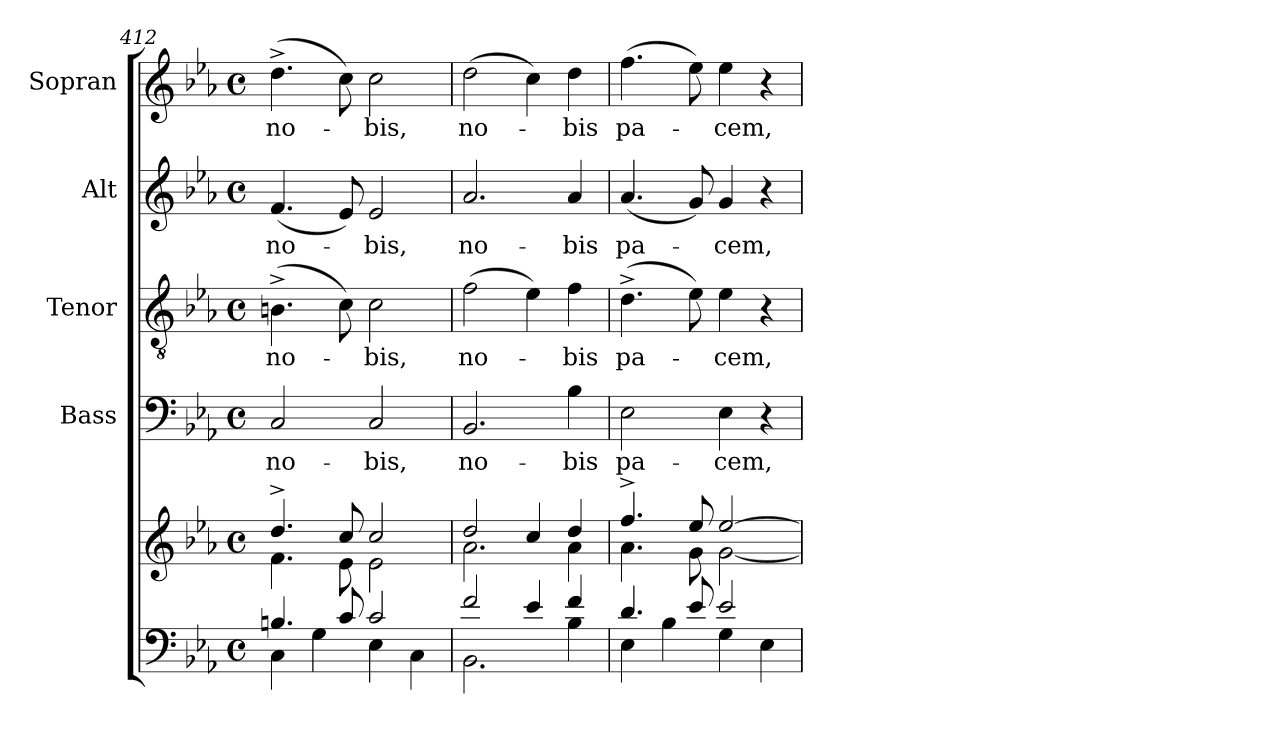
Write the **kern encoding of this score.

**kern	**kern	**kern	**text	**kern	**text	**kern	**text	**kern	**text
*part5	*part5	*part4	*part4	*part3	*part3	*part2	*part2	*part1	*part1
*staff6	*staff5	*staff4	*staff4	*staff3	*staff3	*staff2	*staff2	*staff1	*staff1
*	*	*I"Bass	*	*I"Tenor	*	*I"Alt	*	*I"Sopran	*
*	*	*I'B.	*	*I'T.	*	*I'A.	*	*I'S.	*
*clefF4	*clefG2	*clefF4	*	*clefGv2	*	*clefG2	*	*clefG2	*
*k[b-e-a-]	*k[b-e-a-]	*k[b-e-a-]	*	*k[b-e-a-]	*	*k[b-e-a-]	*	*k[b-e-a-]	*
*E-:	*E-:	*E-:	*	*E-:	*	*E-:	*	*E-:	*
*M4/4	*M4/4	*M4/4	*	*M4/4	*	*M4/4	*	*M4/4	*
*met(c)	*met(c)	*met(c)	*	*met(c)	*	*met(c)	*	*met(c)	*
=412	=412	=412	=412	=412	=412	=412	=412	=412	=412
*^	*^	*	*	*	*	*	*	*	*
!	!	!	!	!	!LO:LY:b	!	!LO:LY:b	!	!LO:LY:b	!	!LO:LY:b
4.Bn/	4C\	4.dd^>/	4.f\	2C/	no-	(>4.Bn^>\	no-	(<4.f/	no-	(>4.dd^>\	no-
.	4G\	.	.	.	.	.	.	.	.	.	.
8c/	.	8cc/	8e-\	.	.	8c\)	.	8e-/)	.	8cc\)	.
!	!	!	!	!	!LO:LY:b	!	!LO:LY:b	!	!LO:LY:b	!	!LO:LY:b
2c/	4E-\	2cc/	2e-\	2C/	-bis,	2c\	-bis,	2e-/	-bis,	2cc\	-bis,
.	4C\	.	.	.	.	.	.	.	.	.	.
=413	=413	=413	=413	=413	=413	=413	=413	=413	=413	=413	=413
!	!	!	!	!	!LO:LY:b	!	!LO:LY:b	!	!LO:LY:b	!	!LO:LY:b
2f/	2.BB-\	2dd/	2.a-\	2.BB-/	no-	(>2f\	no-	2.a-/	no-	(>2dd\	no-
4e-/	.	4cc/	.	.	.	4e-\)	.	.	.	4cc\)	.
!	!	!	!	!	!LO:LY:b	!	!LO:LY:b	!	!LO:LY:b	!	!LO:LY:b
4f/	4B-\	4dd/	4a-\	4B-\	-bis	4f\	-bis	4a-/	-bis	4dd\	-bis
=414	=414	=414	=414	=414	=414	=414	=414	=414	=414	=414	=414
!	!	!	!	!	!LO:LY:b	!	!LO:LY:b	!	!LO:LY:b	!	!LO:LY:b
4.d/	4E-\	4.ff^>/	4.a-\	2E-\	pa-	(>4.d^>\	pa-	(<4.a-/	pa-	(>4.ff\	pa-
.	4B-\	.	.	.	.	.	.	.	.	.	.
8e-/	.	8ee-/	8g\	.	.	8e-\)	.	8g/)	.	8ee-\)	.
!	!	!	!	!	!LO:LY:b	!	!LO:LY:b	!	!LO:LY:b	!	!LO:LY:b
2e-/	4G\	[>2ee-/	[<2g\	4E-\	-cem,	4e-\	-cem,	4g/	-cem,	4ee-\	-cem,
.	4E-\	.	.	4r	.	4r	.	4r	.	4r	.
*v	*v	*	*	*	*	*	*	*	*	*	*
*	*v	*v	*	*	*	*	*	*	*	*
=	=	=	=	=	=	=	=	=	=
*-	*-	*-	*-	*-	*-	*-	*-	*-	*-
